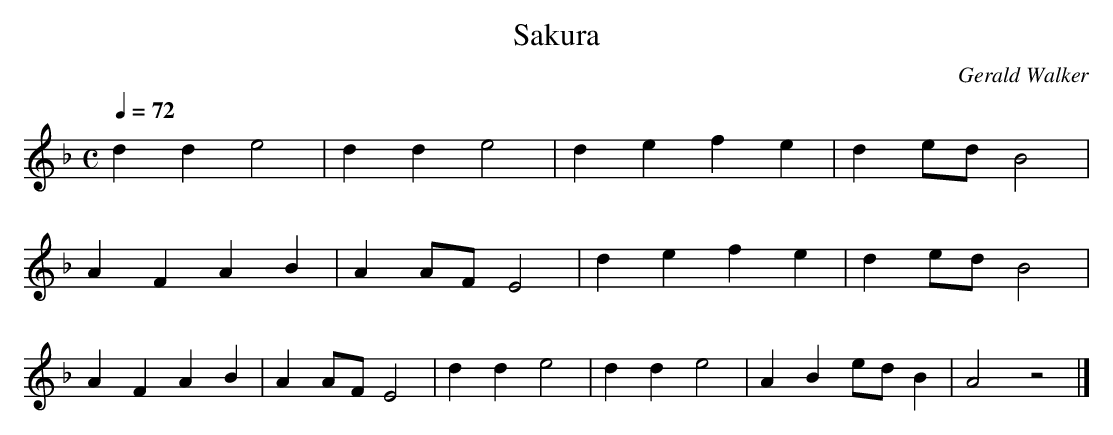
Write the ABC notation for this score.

X:1
T:Sakura
O:Gerald Walker
O:loulou2032 @ yahoo.com.sg
M:C
L:1/4
Q:1/4=72
K:APhr
d d e2    |d d    e2 |\
d e f    e|d e/d/ B2 |
A F A    B|A A/F/ E2 |\
d e f    e|d e/d/ B2 |
A F A    B|A A/F/ E2 |\
d d e2    |d d    e2 |\
A B e/d/ B|A2     z2|]

And it's the predominant mode in this much more complicated song, where
one bar sharpens the second and uses the minor third as a passing note.
The tune strongly emphasizes both the lower major third gap and the
falling major third gap below the tonic.
